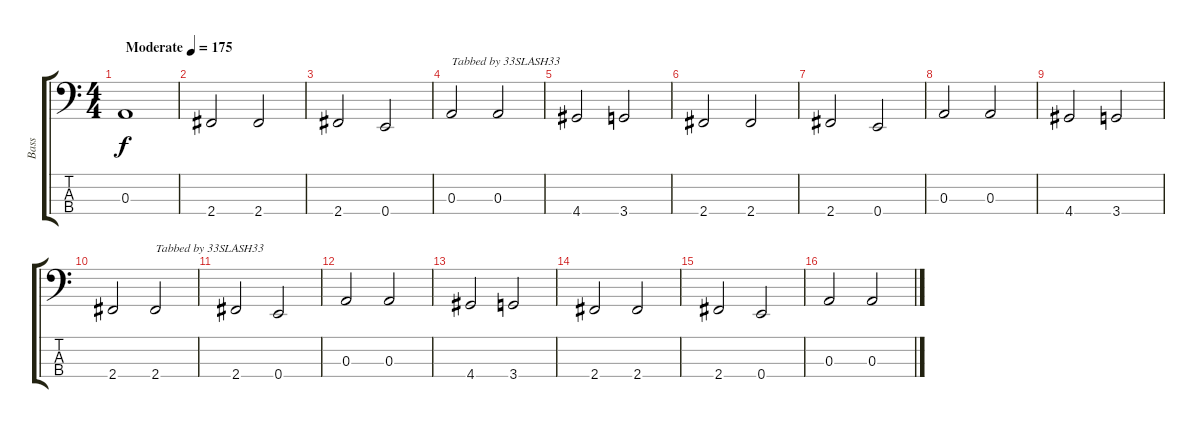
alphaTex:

\track ("Bass" "Bass") {instrument electricbassfinger}
\staff {score tabs}
\tuning (G2 D2 A1 E1) {hide}
\ts (4 4)
\tempo (175 "Moderate")
\clef f4
\ks c
0.3.1{dy f instrument electricbassfinger} |
2.4.2 2.4.2 |
2.4.2 0.4.2 |
0.3.2{txt "Tabbed by 33SLASH33"} 0.3.2 |
4.4.2 3.4.2 |
2.4.2 2.4.2 |
2.4.2 0.4.2 |
0.3.2 0.3.2 |
4.4.2 3.4.2 |
2.4.2 2.4.2{txt "Tabbed by 33SLASH33"} |
2.4.2 0.4.2 |
0.3.2 0.3.2 |
4.4.2 3.4.2 |
2.4.2 2.4.2 |
2.4.2 0.4.2 |
0.3.2 0.3.2
